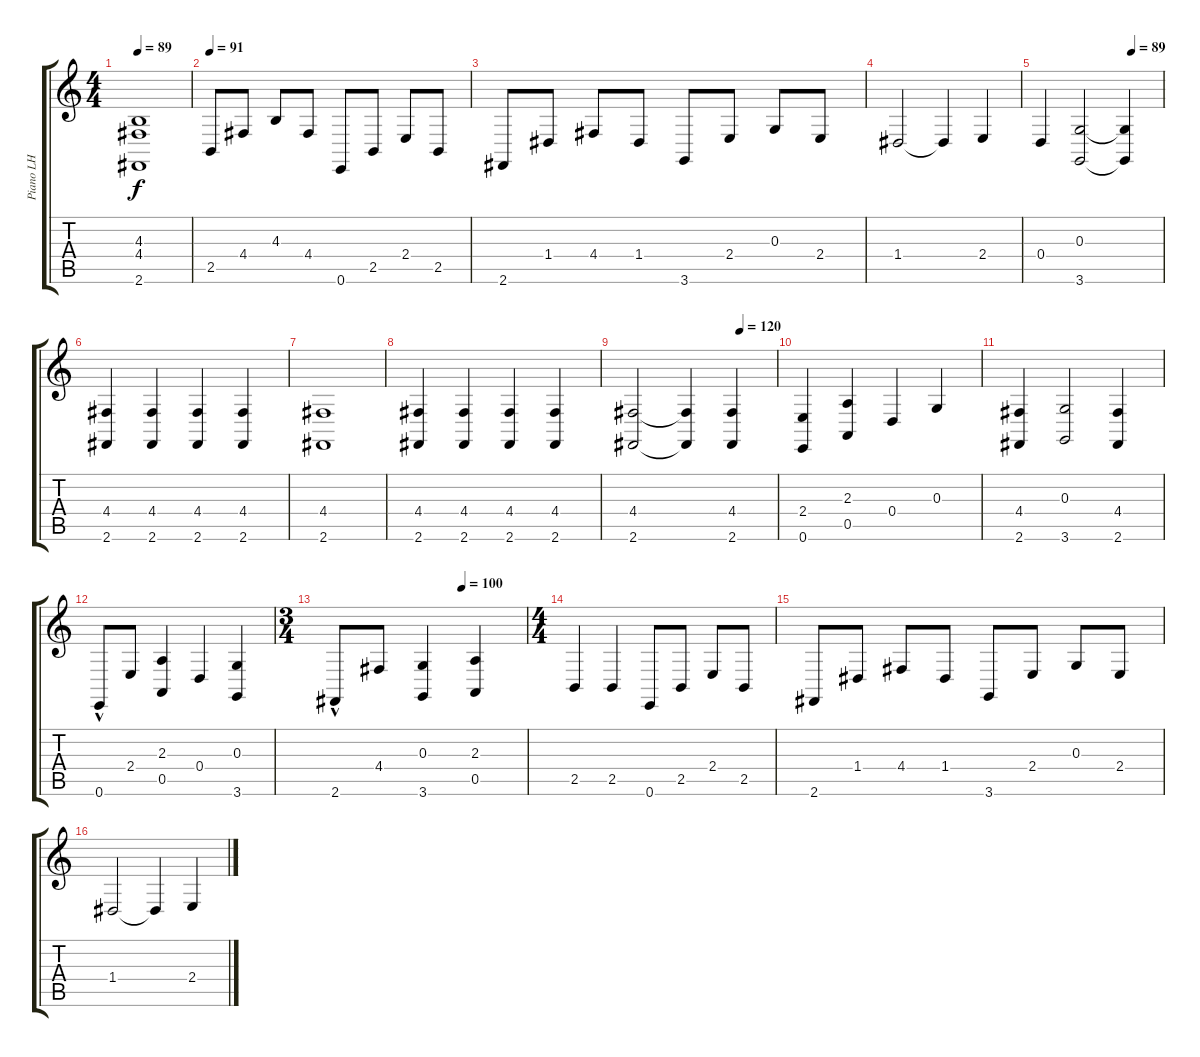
\track ("Piano LH" "Piano LH") {instrument acousticgrandpiano}
\staff {score tabs}
\tuning (E4 B3 G3 D3 A2 E2) {hide}
\ts (4 4)
\tempo 89
\clef g2
\ks c
(4.3 4.4 2.6).1{dy f} |
\tempo 91
2.5.8 4.4.8 4.3.8 4.4.8 0.6.8 2.5.8 2.4.8 2.5.8 |
2.6.8 1.4.8 4.4.8 1.4.8 3.6.8 2.4.8 0.3.8 2.4.8 |
1.4.2 1.4{t}.4 2.4.4 |
\tempo (89 0.75)
0.4.4 (0.3 3.6).2 (0.3{t} 3.6{t}).4 |
(4.4 2.6).4 (4.4 2.6).4 (4.4 2.6).4 (4.4 2.6).4 |
(4.4 2.6).1 |
(4.4 2.6).4 (4.4 2.6).4 (4.4 2.6).4 (4.4 2.6).4 |
\tempo (120 0.75)
(4.4 2.6).2 (4.4{t} 2.6{t}).4 (4.4 2.6).4 |
(2.4 0.6).4 (2.3 0.5).4 0.4.4 0.3.4 |
(4.4 2.6).4 (0.3 3.6).2 (4.4 2.6).4 |
0.6{hac}.8 2.4.8 (2.3 0.5).4 0.4.4 (0.3 3.6).4 |
\ts (3 4)
\tempo (100 0.6666666666666666)
2.6{hac}.8 4.4.8 (0.3 3.6).4 (2.3 0.5).4 |
\ts (4 4)
2.5.4 2.5.4 0.6.8 2.5.8 2.4.8 2.5.8 |
2.6.8 1.4.8 4.4.8 1.4.8 3.6.8 2.4.8 0.3.8 2.4.8 |
1.4.2 1.4{t}.4 2.4.4
